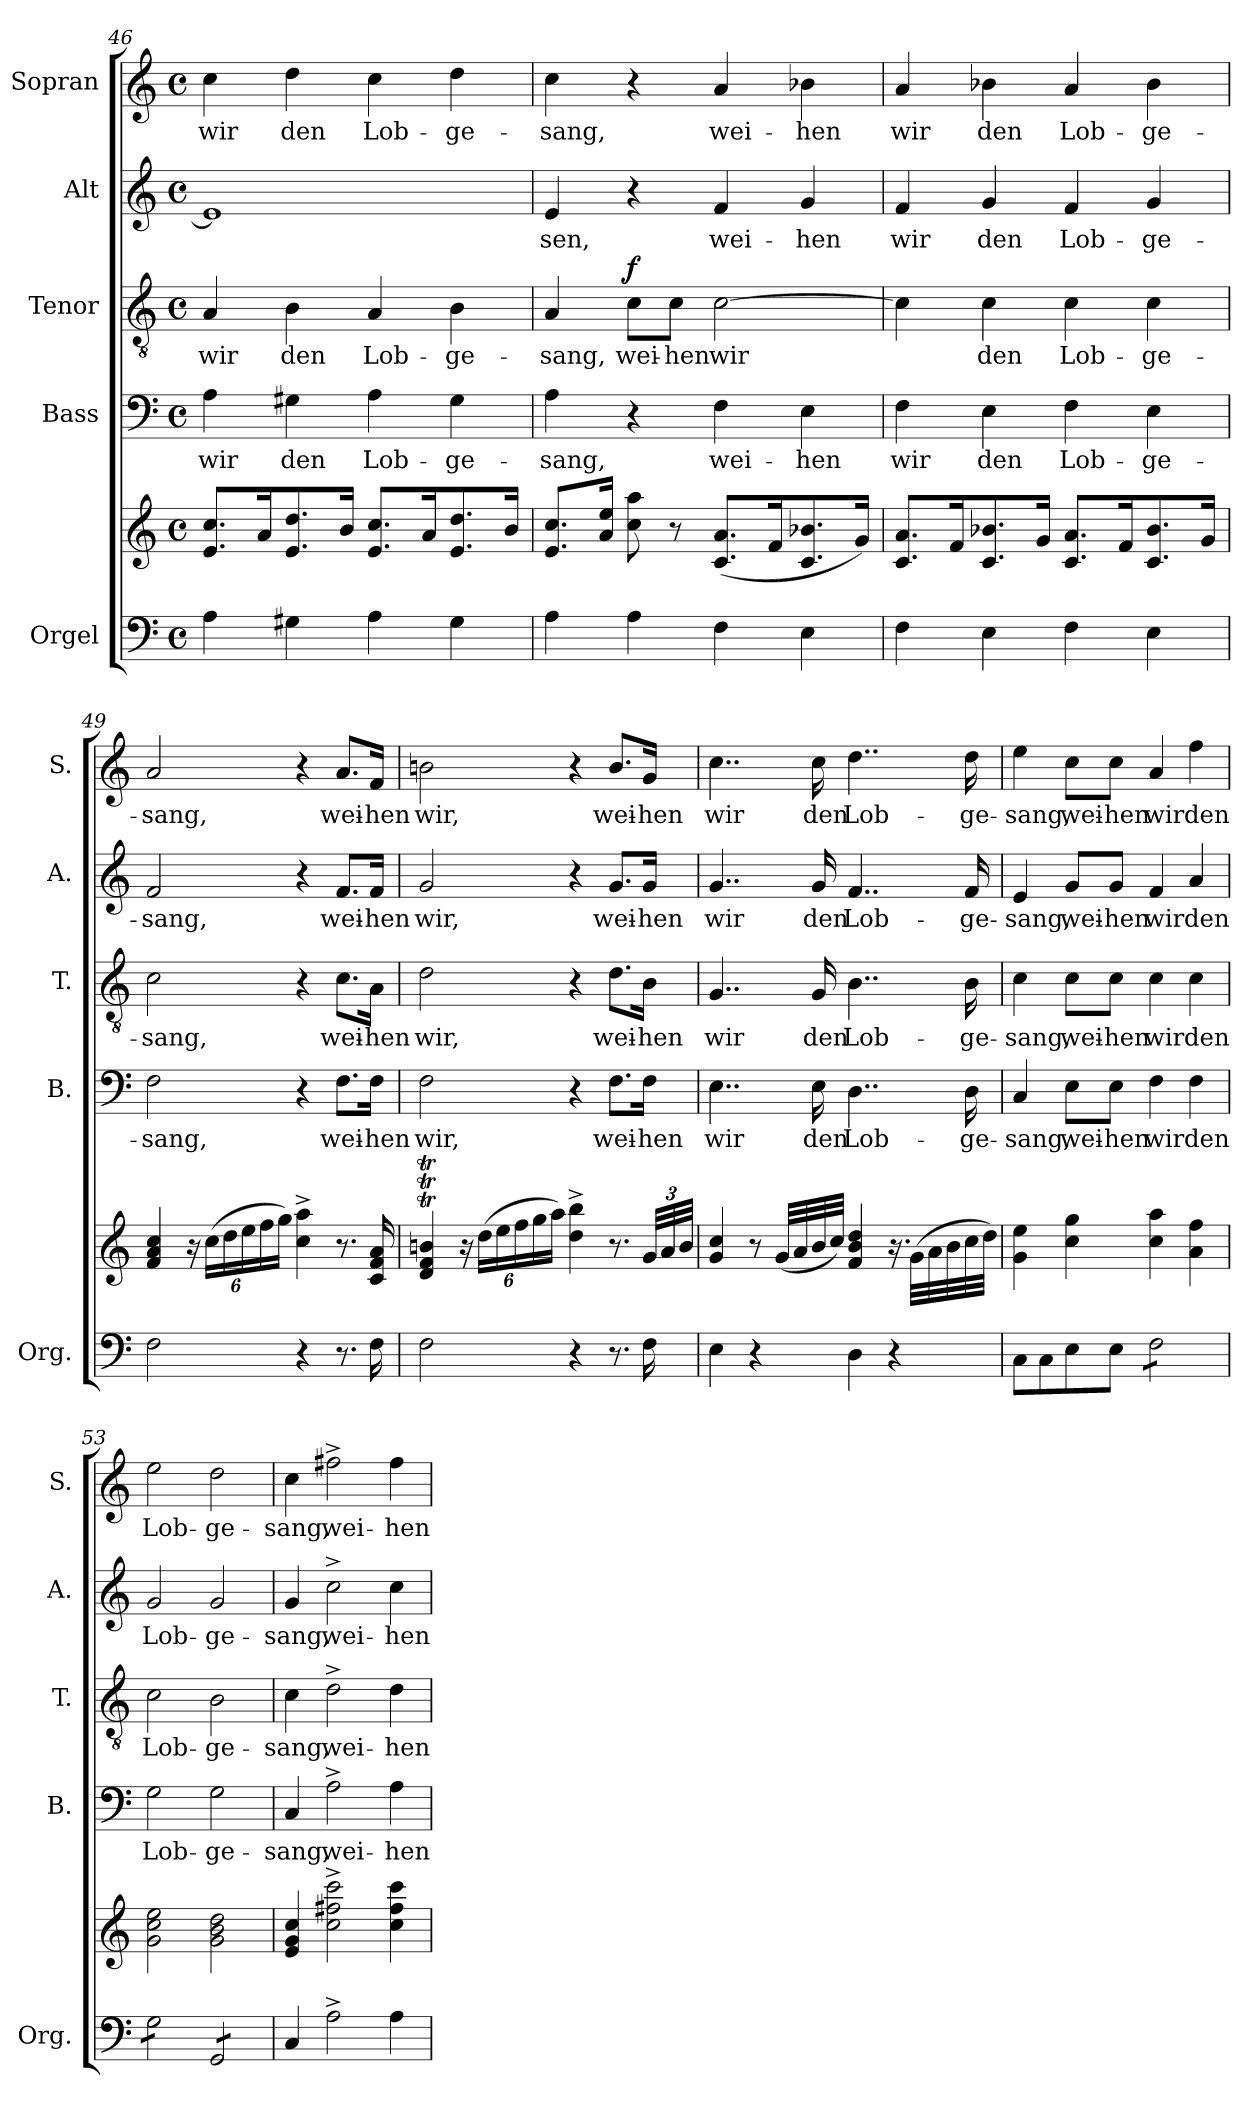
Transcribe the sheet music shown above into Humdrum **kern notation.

**kern	**kern	**kern	**text	**kern	**text	**dynam	**kern	**text	**kern	**text
*part5	*part5	*part4	*part4	*part3	*part3	*part3	*part2	*part2	*part1	*part1
*staff6	*staff5	*staff4	*staff4	*staff3	*staff3	*staff3	*staff2	*staff2	*staff1	*staff1
*I"Orgel	*	*I"Bass	*	*I"Tenor	*	*	*I"Alt	*	*I"Sopran	*
*I'Org.	*	*I'B.	*	*I'T.	*	*	*I'A.	*	*I'S.	*
*clefF4	*clefG2	*clefF4	*	*clefGv2	*	*	*clefG2	*	*clefG2	*
*k[]	*k[]	*k[]	*	*k[]	*	*	*k[]	*	*k[]	*
*C:	*C:	*C:	*	*C:	*	*	*C:	*	*C:	*
*M4/4	*M4/4	*M4/4	*	*M4/4	*	*	*M4/4	*	*M4/4	*
*met(c)	*met(c)	*met(c)	*	*met(c)	*	*	*met(c)	*	*met(c)	*
=46	=46	=46	=46	=46	=46	=46	=46	=46	=46	=46
!	!	!	!LO:LY:b	!	!LO:LY:b	!	!	!	!	!LO:LY:b
4A\	8.e/ 8.cc/L	4A\	wir	4A/	wir	.	1e]	.	4cc\	wir
.	16a/k	.	.	.	.	.	.	.	.	.
!	!	!	!LO:LY:b	!	!LO:LY:b	!	!	!	!	!LO:LY:b
4G#X\	8.e/ 8.dd/	4G#X\	den	4B\	den	.	.	.	4dd\	den
.	16b/Jk	.	.	.	.	.	.	.	.	.
!	!	!	!LO:LY:b	!	!LO:LY:b	!	!	!	!	!LO:LY:b
4A\	8.e/ 8.cc/L	4A\	Lob-	4A/	Lob-	.	.	.	4cc\	Lob-
.	16a/k	.	.	.	.	.	.	.	.	.
!	!	!	!LO:LY:b	!	!LO:LY:b	!	!	!	!	!LO:LY:b
4G#\	8.e/ 8.dd/	4G#\	-ge-	4B\	-ge-	.	.	.	4dd\	-ge-
.	16b/Jk	.	.	.	.	.	.	.	.	.
=47	=47	=47	=47	=47	=47	=47	=47	=47	=47	=47
!	!	!	!LO:LY:b	!	!LO:LY:b	!	!	!LO:LY:b	!	!LO:LY:b
4A\	8.e/ 8.cc/L	4A\	-sang,	4A/	-sang,	.	4e/	-sen,	4cc\	-sang,
.	16a/ 16ee/Jk	.	.	.	.	.	.	.	.	.
!	!	!	!	!	!LO:LY:b	!LO:DY:a	!	!	!	!
4A\	8cc\ 8aa\	4r	.	8c\L	wei-	f	4r	.	4r	.
!	!	!	!	!	!LO:LY:b	!	!	!	!	!
.	8r	.	.	8c\J	-hen	.	.	.	.	.
!	!	!	!LO:LY:b	!	!LO:LY:b	!	!	!LO:LY:b	!	!LO:LY:b
4F\	(<8.c/ 8.a/L	4F\	wei-	[2c\	wir	.	4f/	wei-	4a/	wei-
.	16f/k	.	.	.	.	.	.	.	.	.
!	!	!	!LO:LY:b	!	!	!	!	!LO:LY:b	!	!LO:LY:b
4E\	8.c/ 8.b-X/	4E\	-hen	.	.	.	4g/	-hen	4b-X\	-hen
.	16g/Jk)	.	.	.	.	.	.	.	.	.
=48	=48	=48	=48	=48	=48	=48	=48	=48	=48	=48
!	!	!	!LO:LY:b	!	!	!	!	!LO:LY:b	!	!LO:LY:b
4F\	8.c/ 8.a/L	4F\	wir	4c\]	.	.	4f/	wir	4a/	wir
.	16f/k	.	.	.	.	.	.	.	.	.
!	!	!	!LO:LY:b	!	!LO:LY:b	!	!	!LO:LY:b	!	!LO:LY:b
4E\	8.c/ 8.b-X/	4E\	den	4c\	den	.	4g/	den	4b-X\	den
.	16g/Jk	.	.	.	.	.	.	.	.	.
!	!	!	!LO:LY:b	!	!LO:LY:b	!	!	!LO:LY:b	!	!LO:LY:b
4F\	8.c/ 8.a/L	4F\	Lob-	4c\	Lob-	.	4f/	Lob-	4a/	Lob-
.	16f/k	.	.	.	.	.	.	.	.	.
!	!	!	!LO:LY:b	!	!LO:LY:b	!	!	!LO:LY:b	!	!LO:LY:b
4E\	8.c/ 8.b-/	4E\	-ge-	4c\	-ge-	.	4g/	-ge-	4b-\	-ge-
.	16g/Jk	.	.	.	.	.	.	.	.	.
=49	=49	=49	=49	=49	=49	=49	=49	=49	=49	=49
!	!	!	!LO:LY:b	!	!LO:LY:b	!	!	!LO:LY:b	!	!LO:LY:b
2F\	4f/ 4a/ 4cc/	2F\	-sang,	2c\	-sang,	.	2f/	-sang,	2a/	-sang,
*	*Xbrackettup	*	*	*	*	*	*	*	*	*
.	24r	.	.	.	.	.	.	.	.	.
.	(>24cc\LL	.	.	.	.	.	.	.	.	.
.	24dd\	.	.	.	.	.	.	.	.	.
.	24ee\	.	.	.	.	.	.	.	.	.
.	24ff\	.	.	.	.	.	.	.	.	.
.	24gg\JJ)	.	.	.	.	.	.	.	.	.
4r	4cc\^> 4aa\^>	4r	.	4r	.	.	4r	.	4r	.
!	!	!	!LO:LY:b	!	!LO:LY:b	!	!	!LO:LY:b	!	!LO:LY:b
8.r	8.r	8.F\L	wei-	8.c\L	wei-	.	8.f/L	wei-	8.a/L	wei-
!	!	!	!LO:LY:b	!	!LO:LY:b	!	!	!LO:LY:b	!	!LO:LY:b
16F\	16c/ 16f/ 16a/	16F\Jk	-hen	16A\Jk	-hen	.	16f/Jk	-hen	16f/Jk	-hen
!!LO:LB:g=z
=50	=50	=50	=50	=50	=50	=50	=50	=50	=50	=50
!	!	!	!LO:LY:b	!	!LO:LY:b	!	!	!LO:LY:b	!	!LO:LY:b
2F\	4d/T 4f/T 4bn/T	2F\	wir,	2d\	wir,	.	2g/	wir,	2bn\	wir,
.	24r	.	.	.	.	.	.	.	.	.
.	(>24dd\LL	.	.	.	.	.	.	.	.	.
.	24ee\	.	.	.	.	.	.	.	.	.
.	24ff\	.	.	.	.	.	.	.	.	.
.	24gg\	.	.	.	.	.	.	.	.	.
.	24aa\JJ)	.	.	.	.	.	.	.	.	.
4r	4dd\^> 4bb\^>	4r	.	4r	.	.	4r	.	4r	.
!	!	!	!LO:LY:b	!	!LO:LY:b	!	!	!LO:LY:b	!	!LO:LY:b
8.r	8.r	8.F\L	wei-	8.d\L	wei-	.	8.g/L	wei-	8.b/L	wei-
!	!	!	!LO:LY:b	!	!LO:LY:b	!	!	!LO:LY:b	!	!LO:LY:b
16F\	48g/LLL	16F\Jk	-hen	16B\Jk	-hen	.	16g/Jk	-hen	16g/Jk	-hen
.	48a/	.	.	.	.	.	.	.	.	.
.	48b/JJJ	.	.	.	.	.	.	.	.	.
=51	=51	=51	=51	=51	=51	=51	=51	=51	=51	=51
!	!	!	!LO:LY:b	!	!LO:LY:b	!	!	!LO:LY:b	!	!LO:LY:b
4E\	4g/ 4cc/	4..E\	wir	4..G/	wir	.	4..g/	wir	4..cc\	wir
4r	8r	.	.	.	.	.	.	.	.	.
.	(<32g/LLL	.	.	.	.	.	.	.	.	.
.	32a/	.	.	.	.	.	.	.	.	.
!	!	!	!LO:LY:b	!	!LO:LY:b	!	!	!LO:LY:b	!	!LO:LY:b
.	32b/	16E\	den	16G/	den	.	16g/	den	16cc\	den
.	32cc/JJJ)	.	.	.	.	.	.	.	.	.
!	!	!	!LO:LY:b	!	!LO:LY:b	!	!	!LO:LY:b	!	!LO:LY:b
4D\	4f/ 4b/ 4dd/	4..D\	Lob-	4..B\	Lob-	.	4..f/	Lob-	4..dd\	Lob-
4r	16.r	.	.	.	.	.	.	.	.	.
.	(>32g\LLL	.	.	.	.	.	.	.	.	.
.	32a\	.	.	.	.	.	.	.	.	.
.	32b\	.	.	.	.	.	.	.	.	.
!	!	!	!LO:LY:b	!	!LO:LY:b	!	!	!LO:LY:b	!	!LO:LY:b
.	32cc\	16D\	-ge-	16B\	-ge-	.	16f/	-ge-	16dd\	-ge-
.	32dd\JJJ)	.	.	.	.	.	.	.	.	.
=52	=52	=52	=52	=52	=52	=52	=52	=52	=52	=52
!	!	!	!LO:LY:b	!	!LO:LY:b	!	!	!LO:LY:b	!	!LO:LY:b
8C\L	4g\ 4ee\	4C/	-sang,	4c\	-sang,	.	4e/	-sang,	4ee\	-sang,
8C\	.	.	.	.	.	.	.	.	.	.
!	!	!	!LO:LY:b	!	!LO:LY:b	!	!	!LO:LY:b	!	!LO:LY:b
8E\	4cc\ 4gg\	8E\L	wei-	8c\L	wei-	.	8g/L	wei-	8cc\L	wei-
!	!	!	!LO:LY:b	!	!LO:LY:b	!	!	!LO:LY:b	!	!LO:LY:b
8E\J	.	8E\J	-hen	8c\J	-hen	.	8g/J	-hen	8cc\J	-hen
!	!	!	!LO:LY:b	!	!LO:LY:b	!	!	!LO:LY:b	!	!LO:LY:b
*tremolo	*	*	*	*	*	*	*	*	*	*
8F\L	4cc\ 4aa\	4F\	wir	4c\	wir	.	4f/	wir	4a/	wir
8F\	.	.	.	.	.	.	.	.	.	.
!	!	!	!LO:LY:b	!	!LO:LY:b	!	!	!LO:LY:b	!	!LO:LY:b
8F\	4a\ 4ff\	4F\	den	4c\	den	.	4a/	den	4ff\	den
8F\J	.	.	.	.	.	.	.	.	.	.
=53	=53	=53	=53	=53	=53	=53	=53	=53	=53	=53
!	!	!	!LO:LY:b	!	!LO:LY:b	!	!	!LO:LY:b	!	!LO:LY:b
8G\L	2g\ 2cc\ 2ee\	2G\	Lob-	2c\	Lob-	.	2g/	Lob-	2ee\	Lob-
8G\	.	.	.	.	.	.	.	.	.	.
8G\	.	.	.	.	.	.	.	.	.	.
8G\J	.	.	.	.	.	.	.	.	.	.
!	!	!	!LO:LY:b	!	!LO:LY:b	!	!	!LO:LY:b	!	!LO:LY:b
8GG/L	2g\ 2b\ 2dd\	2G\	-ge-	2B\	-ge-	.	2g/	-ge-	2dd\	-ge-
8GG/	.	.	.	.	.	.	.	.	.	.
8GG/	.	.	.	.	.	.	.	.	.	.
8GG/J	.	.	.	.	.	.	.	.	.	.
*Xtremolo	*	*	*	*	*	*	*	*	*	*
=54	=54	=54	=54	=54	=54	=54	=54	=54	=54	=54
!	!	!	!LO:LY:b	!	!LO:LY:b	!	!	!LO:LY:b	!	!LO:LY:b
4C/	4e/ 4g/ 4cc/	4C/	-sang,	4c\	-sang,	.	4g/	-sang,	4cc\	-sang,
!	!	!	!LO:LY:b	!	!LO:LY:b	!	!	!LO:LY:b	!	!LO:LY:b
2A^>\	2cc\^> 2ff#X\^> 2ccc\^>	2A^>\	wei-	2d^>\	wei-	.	2cc^>\	wei-	2ff#X^>\	wei-
!	!	!	!LO:LY:b	!	!LO:LY:b	!	!	!LO:LY:b	!	!LO:LY:b
4A\	4cc\ 4ff#\ 4ccc\	4A\	-hen	4d\	-hen	.	4cc\	-hen	4ff#\	-hen
=	=	=	=	=	=	=	=	=	=	=
*-	*-	*-	*-	*-	*-	*-	*-	*-	*-	*-
